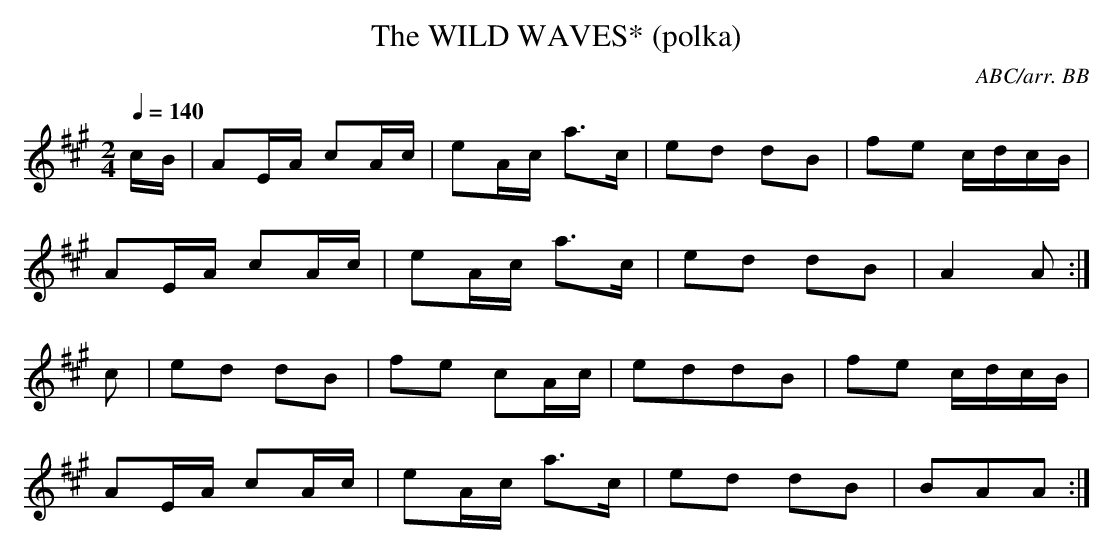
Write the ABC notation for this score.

X:1
T:WILD WAVES* (polka), The
C:ABC/arr. BB
Q:1/4=140
L:1/8
M:2/4
K:A
c/B/|AE/A/ cA/c/|eA/c/ a>c|ed dB|fe c/d/c/B/|
AE/A/ cA/c/|eA/c/ a>c|ed dB|A2A:|
c|ed dB|fe cA/c/|eddB|fe c/d/c/B/|
AE/A/ cA/c/|eA/c/ a>c|ed dB|BAA:|
